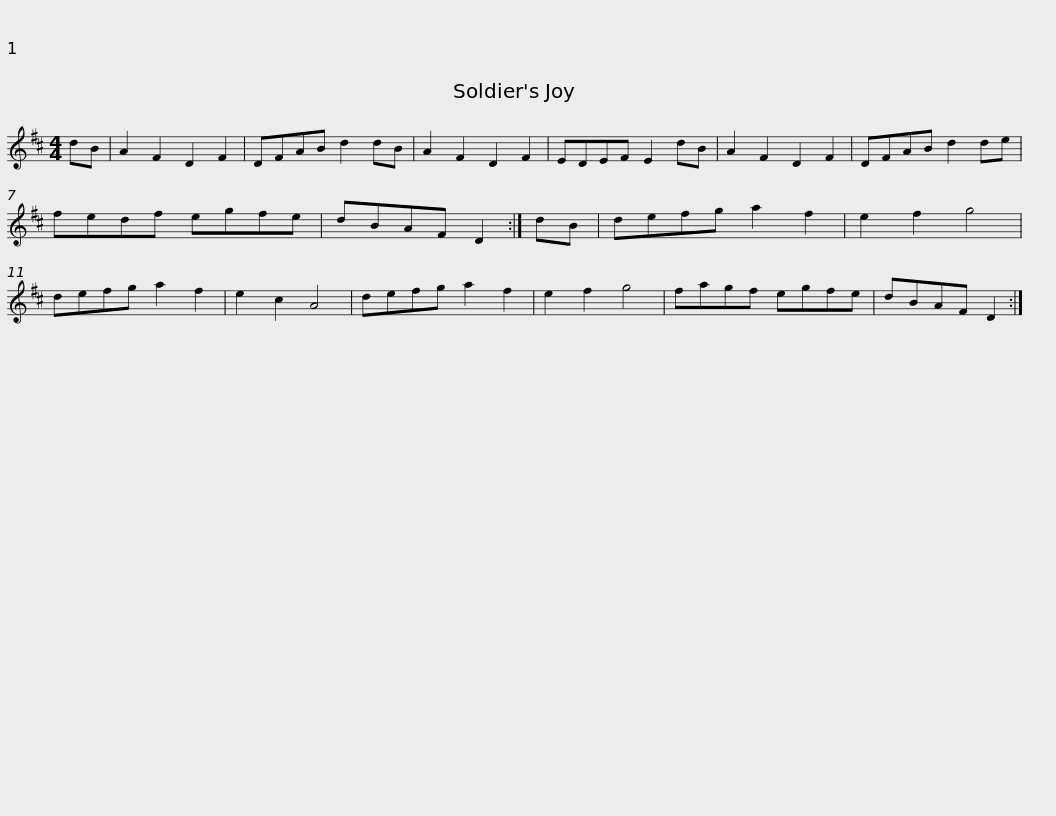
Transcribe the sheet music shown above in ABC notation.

X:1
L:1/8
M:4/4
I:linebreak $
K:D
V:1 treble
V:1
 dB | A2 F2 D2 F2 | DFAB d2 dB | A2 F2 D2 F2 | EDEF E2 dB | %5
 A2 F2 D2 F2 | DFAB d2 de | fedf egfe |$ dBAF D2 :| dB | %10
 defg a2 f2 | e2 f2 g4 | defg a2 f2 | e2 c2 A4 | defg a2 f2 | %15
 e2 f2 g4 |$ fagf egfe | dBAF D2 :| %18
